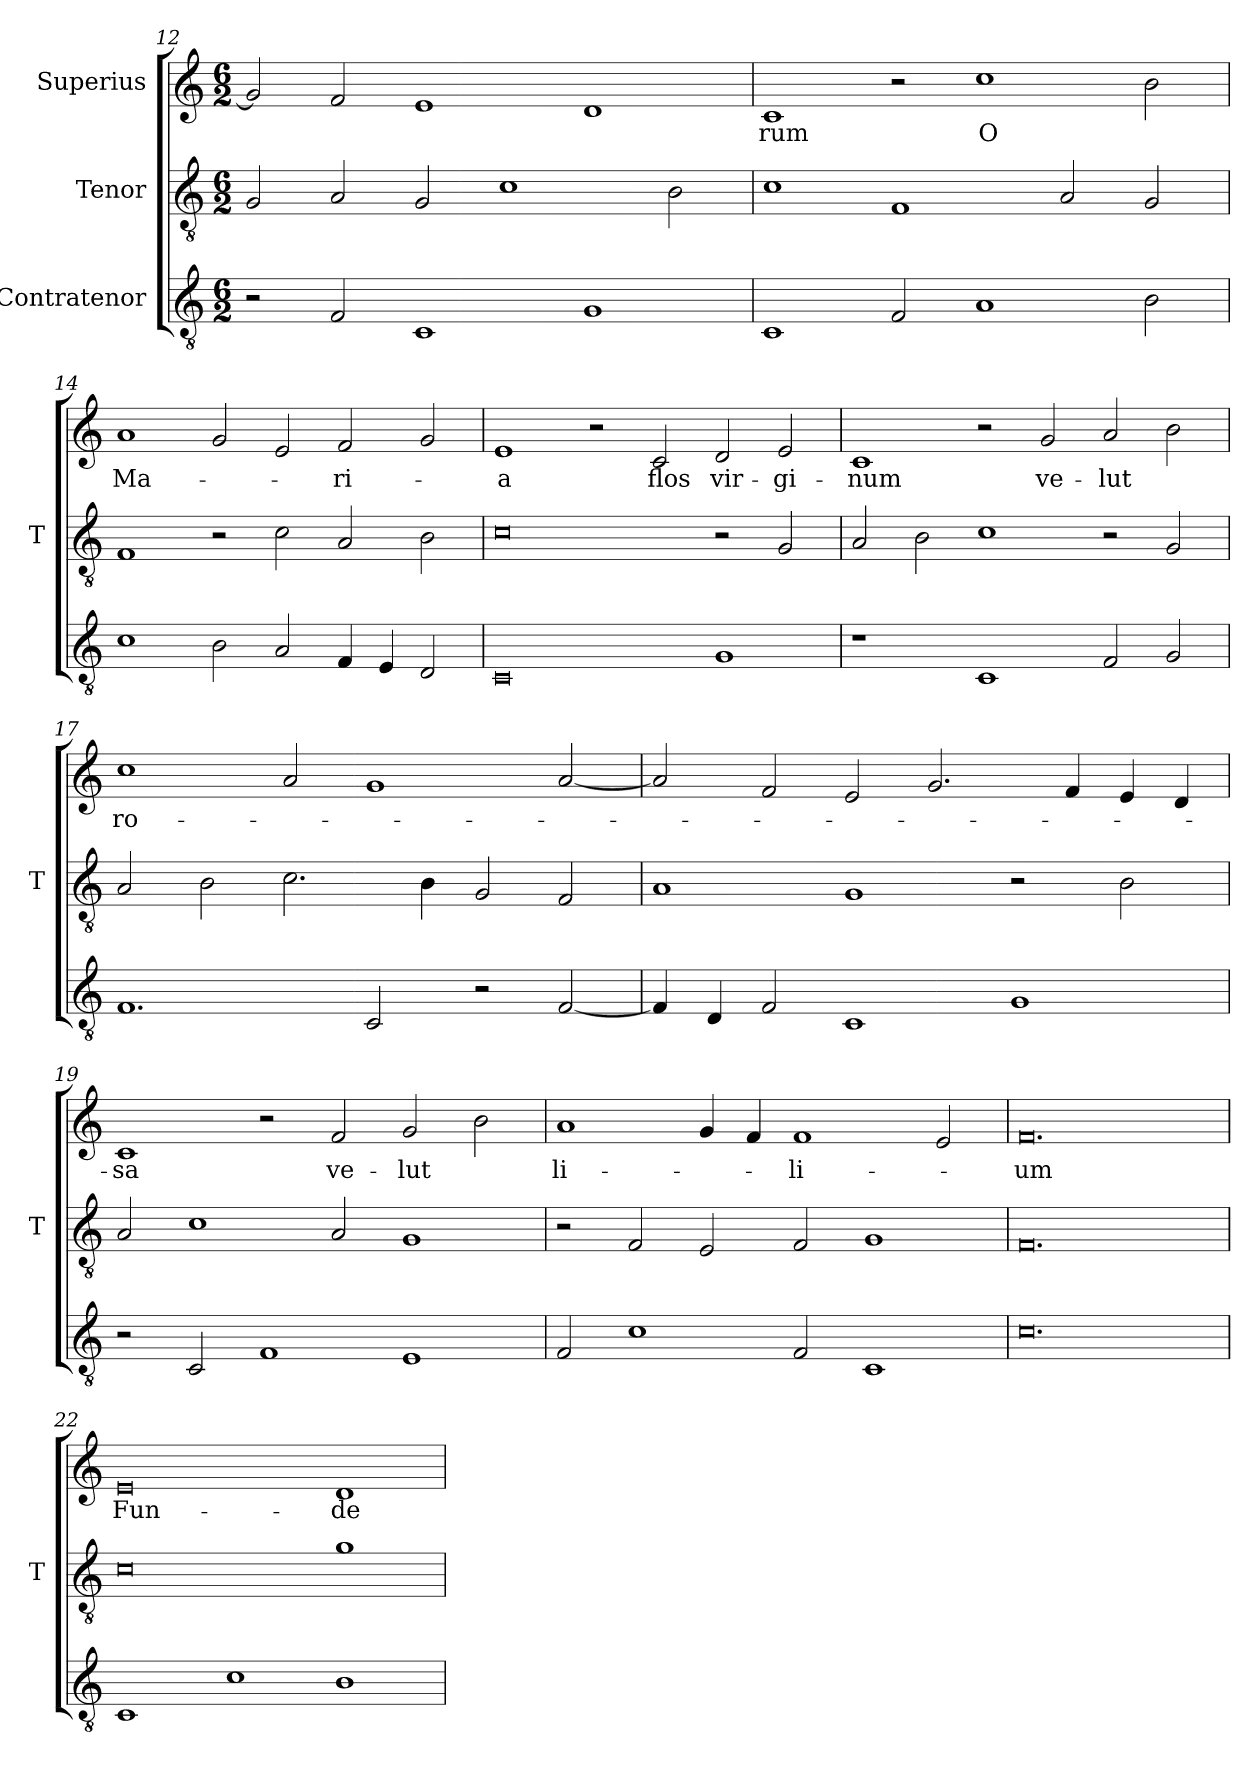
**kern	**kern	**kern	**text
*part3	*part2	*part1	*part1
*staff3	*staff2	*staff1	*staff1
*I"Contratenor	*I"Tenor	*I"Superius	*
*	*I'T	*	*
*clefGv2	*clefGv2	*clefG2	*
*M6/2	*M6/2	*M6/2	*
=12	=12	=12	=12
2r	2G	2g]	.
2F	2A	2f	.
1C	2G	1e	.
.	1c	.	.
1G	.	1d	.
.	2B	.	.
=13	=13	=13	=13
1C	1c	1c	-rum
2F	1F	2r	.
1A	.	1cc	-O
.	2A	.	.
2B	2G	2b	.
=14	=14	=14	=14
1c	1F	1a	Ma-
2B	2r	2g	.
2A	2c	2e	.
4F	2A	2f	-ri-
4E	.	.	.
2D	2B	2g	.
=15	=15	=15	=15
0C	0c	1e	-a
.	.	2r	.
.	.	2c	-flos
1G	2r	2d	vir-
.	2G	2e	-gi-
=16	=16	=16	=16
1r	2A	1c	-num
.	2B	.	.
1C	1c	2r	.
.	.	2g	ve-
2F	2r	2a	-lut
2G	2G	2b	.
=17	=17	=17	=17
1.F	2A	1cc	ro-
.	2B	.	.
.	2.c	2a	.
2C	.	1g	.
.	4B	.	.
2r	2G	.	.
[2F	2F	[2a	.
=18	=18	=18	=18
4F]	1A	2a]	.
4D	.	.	.
2F	.	2f	.
1C	1G	2e	.
.	.	2.g	.
1G	2r	.	.
.	.	4f	.
.	2B	4e	.
.	.	4d	.
=19	=19	=19	=19
2r	2A	1c	-sa
2C	1c	.	.
1F	.	2r	.
.	2A	2f	ve-
1E	1G	2g	-lut
.	.	2b	.
=20	=20	=20	=20
2F	2r	1a	li-
1c	2F	.	.
.	2E	4g	.
.	.	4f	.
2F	2F	1f	-li-
1C	1G	.	.
.	.	2e	.
=21	=21	=21	=21
0.c	0.F	0.f	-um
=22	=22	=22	=22
1C	0c	0e	Fun-
1c	.	.	.
1B	1g	1d	-de
=	=	=	=
*-	*-	*-	*-
